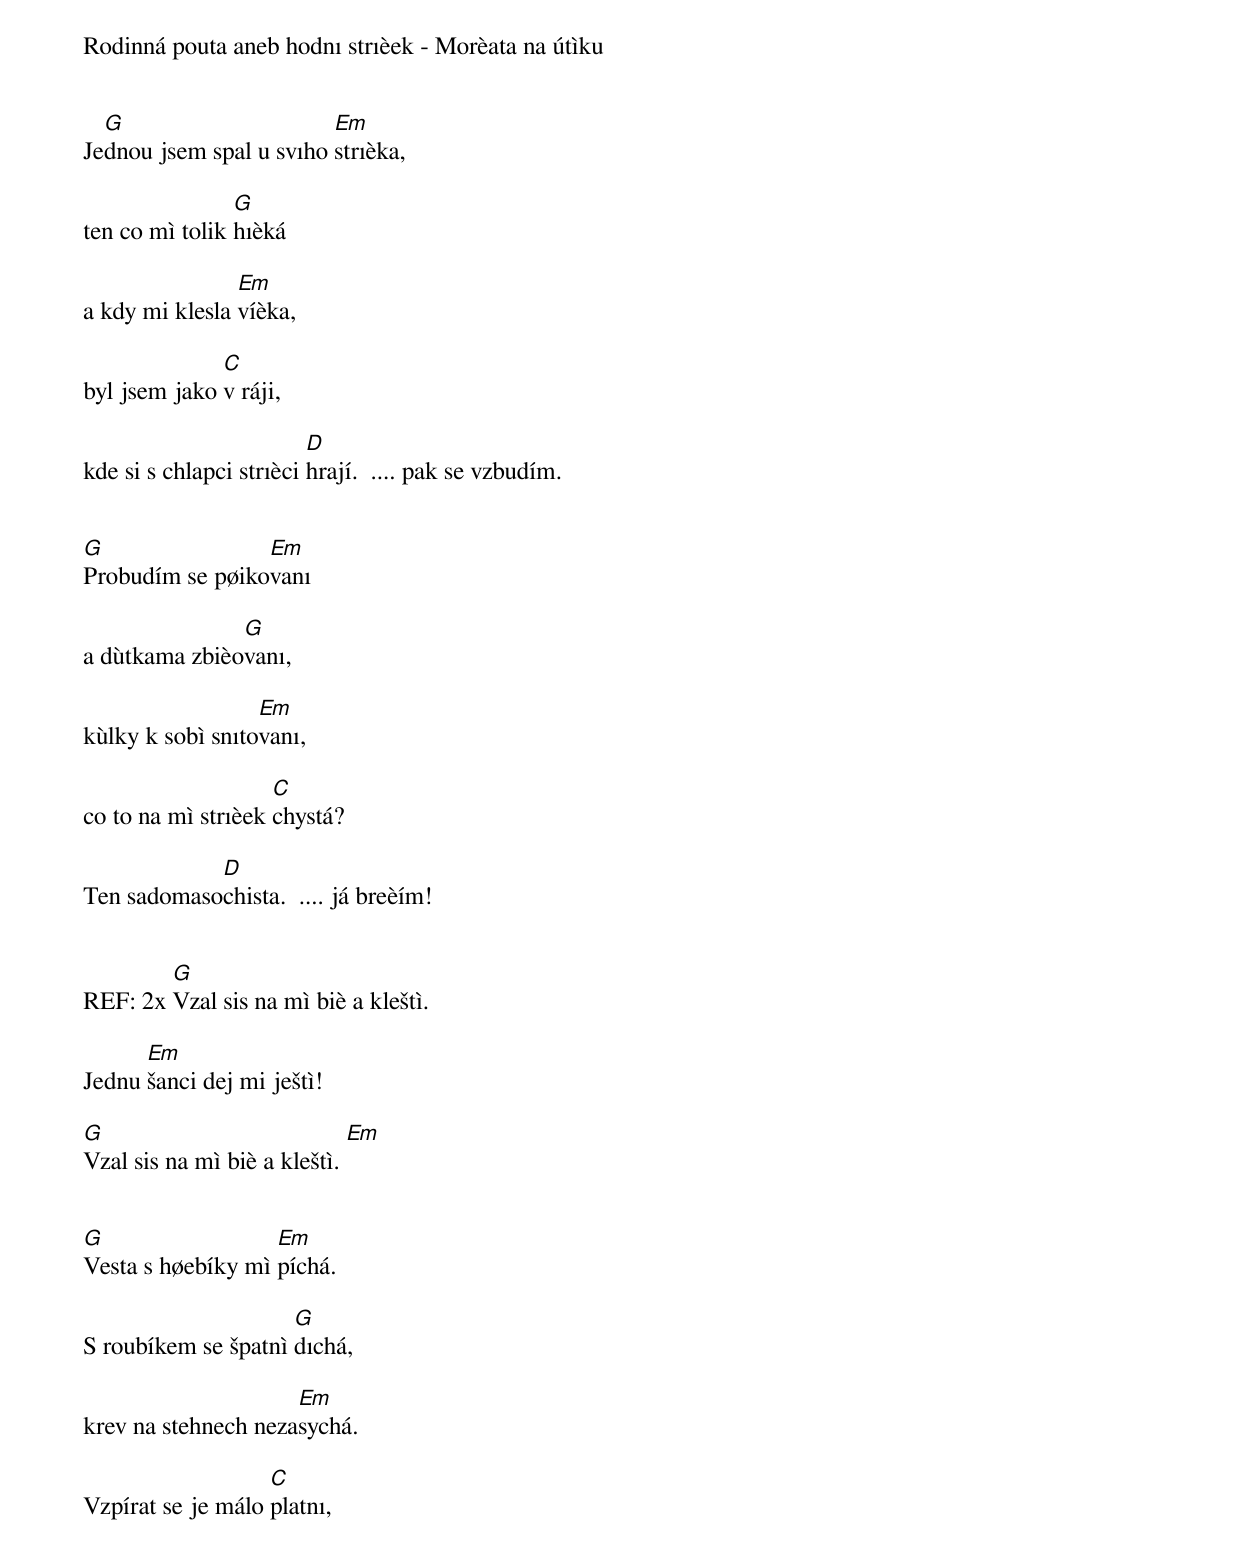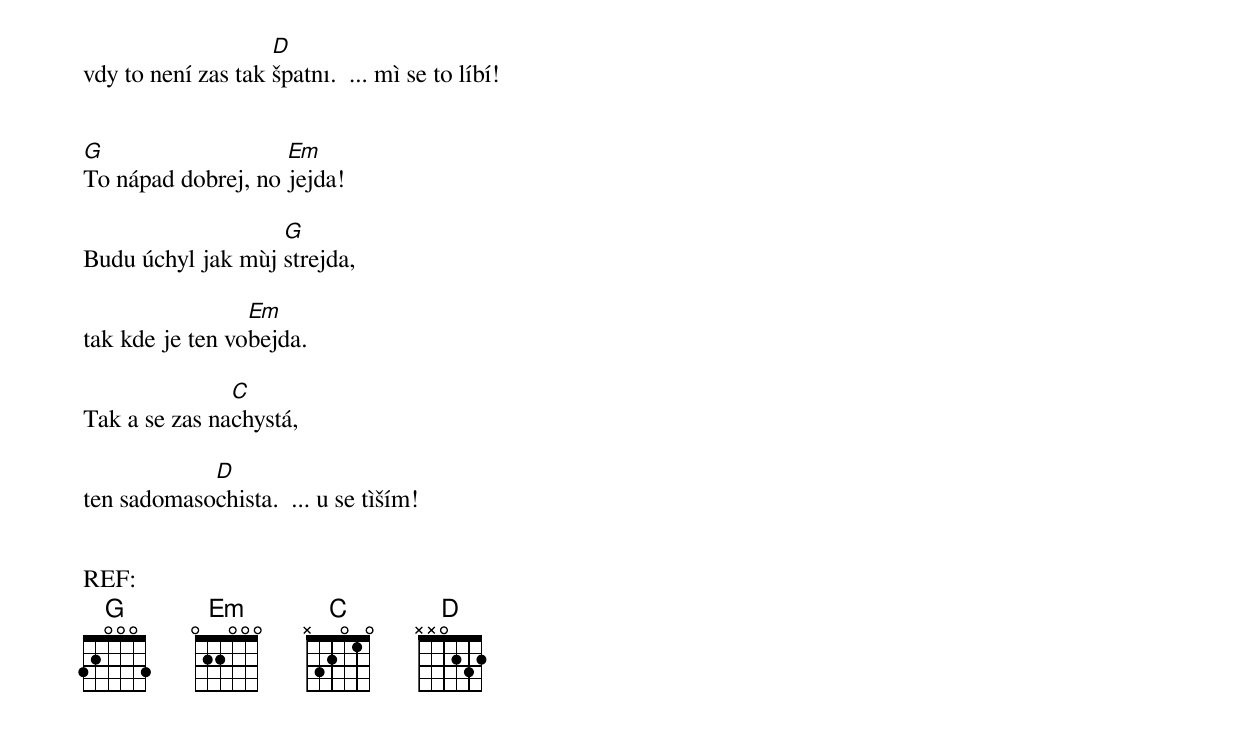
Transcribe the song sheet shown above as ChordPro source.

Rodinná pouta aneb hodnı strıèek - Morèata na útìku


Je[G]dnou jsem spal u svıho [Em]strıèka,

ten co mì tolik [G]hıèká

a kdy mi klesla [Em]víèka,

byl jsem jako [C]v ráji,

kde si s chlapci strıèci [D]hrají.  .... pak se vzbudím.


[G]Probudím se pøiko[Em]vanı

a dùtkama zbièo[G]vanı,

kùlky k sobì snıto[Em]vanı,

co to na mì strıèek [C]chystá?

Ten sadomaso[D]chista.  .... já breèím!


REF: 2x [G]Vzal sis na mì biè a kleštì.

Jednu [Em]šanci dej mi ještì!

[G]Vzal sis na mì biè a kleštì. [Em]


[G]Vesta s høebíky mì [Em]píchá.

S roubíkem se špatnì [G]dıchá,

krev na stehnech neza[Em]sychá.

Vzpírat se je málo [C]platnı,

vdy to není zas tak [D]špatnı.  ... mì se to líbí!


[G]To nápad dobrej, no [Em]jejda!

Budu úchyl jak mùj [G]strejda,

tak kde je ten vo[Em]bejda.

Tak a se zas na[C]chystá,

ten sadomaso[D]chista.  ... u se tìším!


REF:
